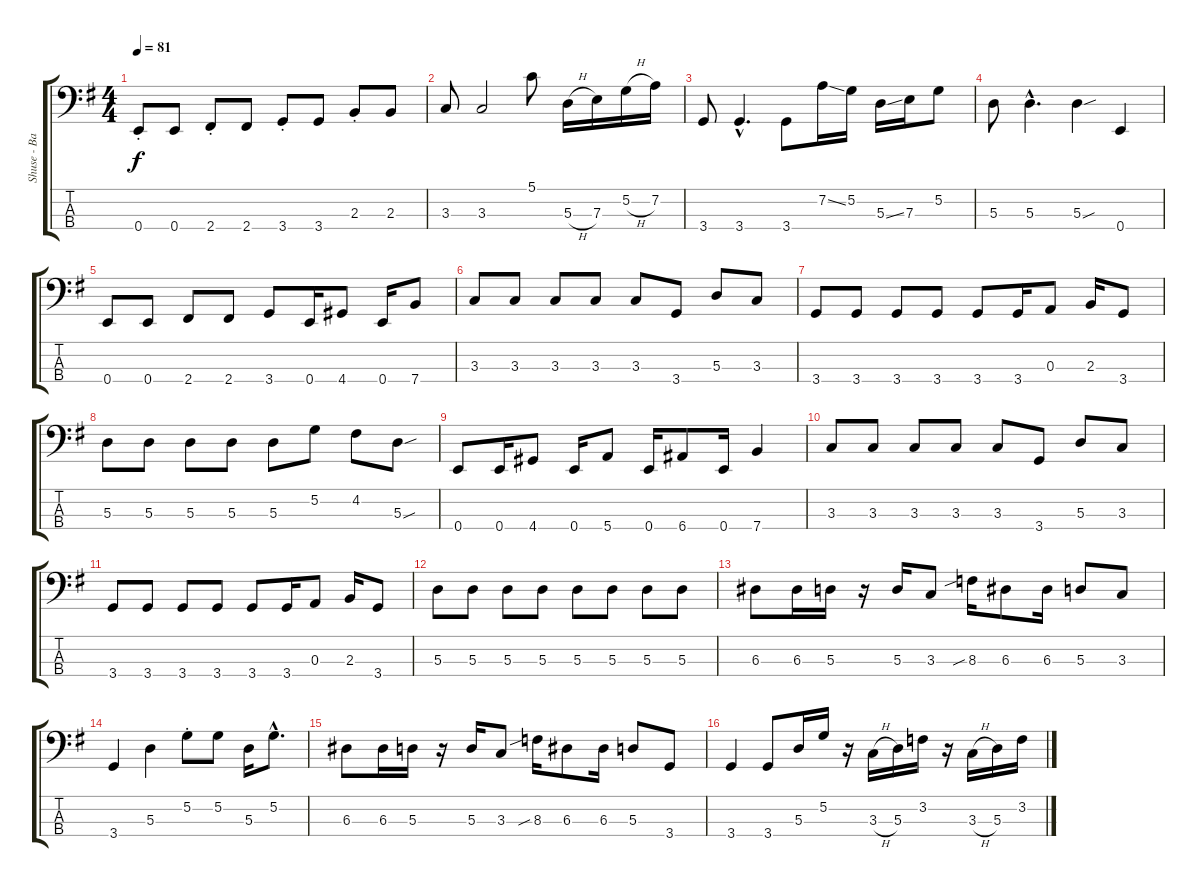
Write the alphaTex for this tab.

\track ("Shuse - Bass" "Shuse - Ba") {instrument electricbasspick}
\staff {score tabs}
\tuning (G2 D2 A1 E1) {hide}
\ts (4 4)
\tempo 81
\clef f4
\ks g
0.4{st}.8{dy f} 0.4.8 2.4{st}.8 2.4.8 3.4{st}.8 3.4.8 2.3{st}.8 2.3.8 |
3.3.8 3.3.2 5.1.8 5.3{h}.16 7.3.16 5.2{h}.16 7.2.16 |
3.4.8 3.4{hac}.4{d} 3.4.8 7.2{ss}.16 5.2.16 5.3{ss}.16 7.3.16 5.2.8 |
5.3.8 5.3{hac}.4{d} 5.3{sou}.4 0.4.4 |
0.4.8 0.4.8 2.4.8 2.4.8 3.4.8 0.4.16 4.4.8 0.4.16 7.4.8 |
3.3.8 3.3.8 3.3.8 3.3.8 3.3.8 3.4.8 5.3.8 3.3.8 |
3.4.8 3.4.8 3.4.8 3.4.8 3.4.8 3.4.16 0.3.8 2.3.16 3.4.8 |
5.3.8 5.3.8 5.3.8 5.3.8 5.3.8 5.2.8 4.2.8 5.3{sou}.8 |
0.4.8 0.4.16 4.4.8 0.4.16 5.4.8 0.4.16 6.4.8 0.4.16 7.4.4 |
3.3.8 3.3.8 3.3.8 3.3.8 3.3.8 3.4.8 5.3.8 3.3.8 |
3.4.8 3.4.8 3.4.8 3.4.8 3.4.8 3.4.16 0.3.8 2.3.16 3.4.8 |
5.3.8 5.3.8 5.3.8 5.3.8 5.3.8 5.3.8 5.3.8 5.3.8 |
6.3.8 6.3.16 5.3.16 r.16 5.3.16 3.3.8 8.3{sib}.16 6.3.8 6.3.16 5.3.8 3.3.8 |
3.4.4 5.3.4 5.2{st}.8 5.2.8 5.3.16 5.2{hac}.8{d} |
6.3.8 6.3.16 5.3.16 r.16 5.3.16 3.3.8 8.3{sib}.16 6.3.8 6.3.16 5.3.8 3.4.8 |
3.4.4 3.4.8 5.3.16 5.2.16 r.16 3.3{h}.16 5.3.16 3.2.16 r.16 3.3{h}.16 5.3.16 3.2.16
